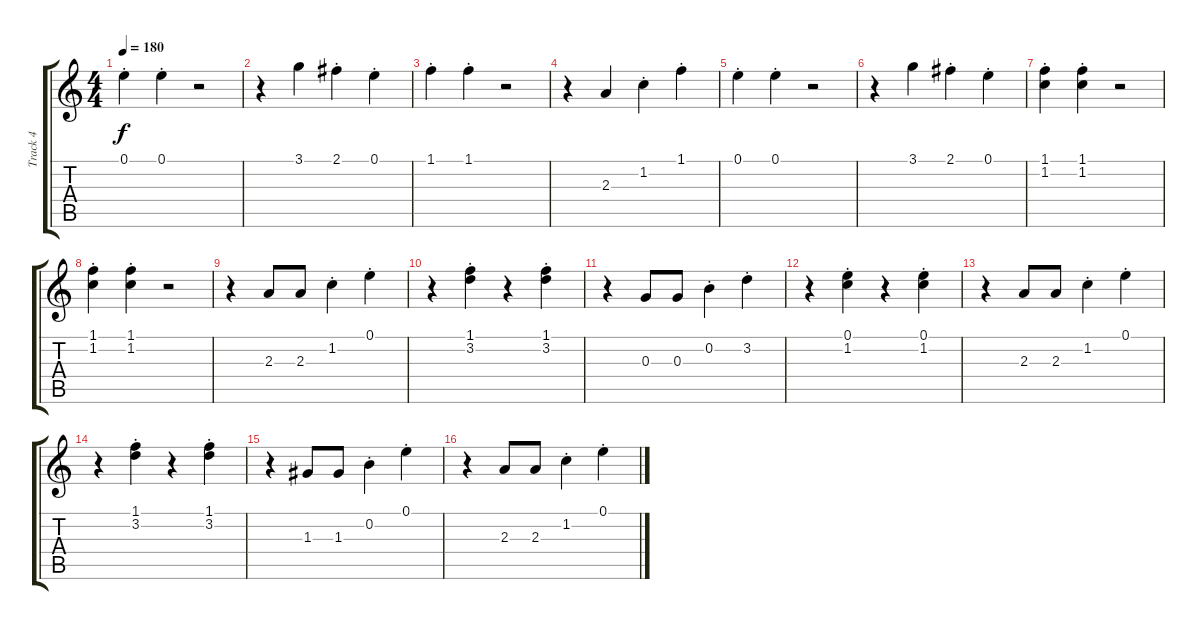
\track ("Track 4" "Track 4") {instrument electricguitarmuted}
\staff {score tabs}
\tuning (E4 B3 G3 D3 A2 E2) {hide}
\ts (4 4)
\tempo 180
\clef g2
\ks c
0.1{st}.4{dy f} 0.1{st}.4 r.2 |
r.4 3.1.4 2.1{st}.4 0.1{st}.4 |
1.1{st}.4 1.1{st}.4 r.2 |
r.4 2.3.4 1.2{st}.4 1.1{st}.4 |
0.1{st}.4 0.1{st}.4 r.2 |
r.4 3.1.4 2.1{st}.4 0.1{st}.4 |
(1.1{st} 1.2{st}).4 (1.1{st} 1.2{st}).4 r.2 |
(1.1{st} 1.2{st}).4 (1.1{st} 1.2{st}).4 r.2 |
r.4{volume 11} 2.3.8 2.3.8 1.2{st}.4 0.1{st}.4 |
r.4 (1.1{st} 3.2{st}).4 r.4 (1.1{st} 3.2{st}).4 |
r.4 0.3.8 0.3.8 0.2{st}.4 3.2{st}.4 |
r.4 (0.1{st} 1.2{st}).4 r.4 (0.1{st} 1.2{st}).4 |
r.4 2.3.8 2.3.8 1.2{st}.4 0.1{st}.4 |
r.4 (1.1{st} 3.2{st}).4 r.4 (1.1{st} 3.2{st}).4 |
r.4 1.3.8 1.3.8 0.2{st}.4 0.1{st}.4 |
r.4 2.3.8 2.3.8 1.2{st}.4 0.1{st}.4
